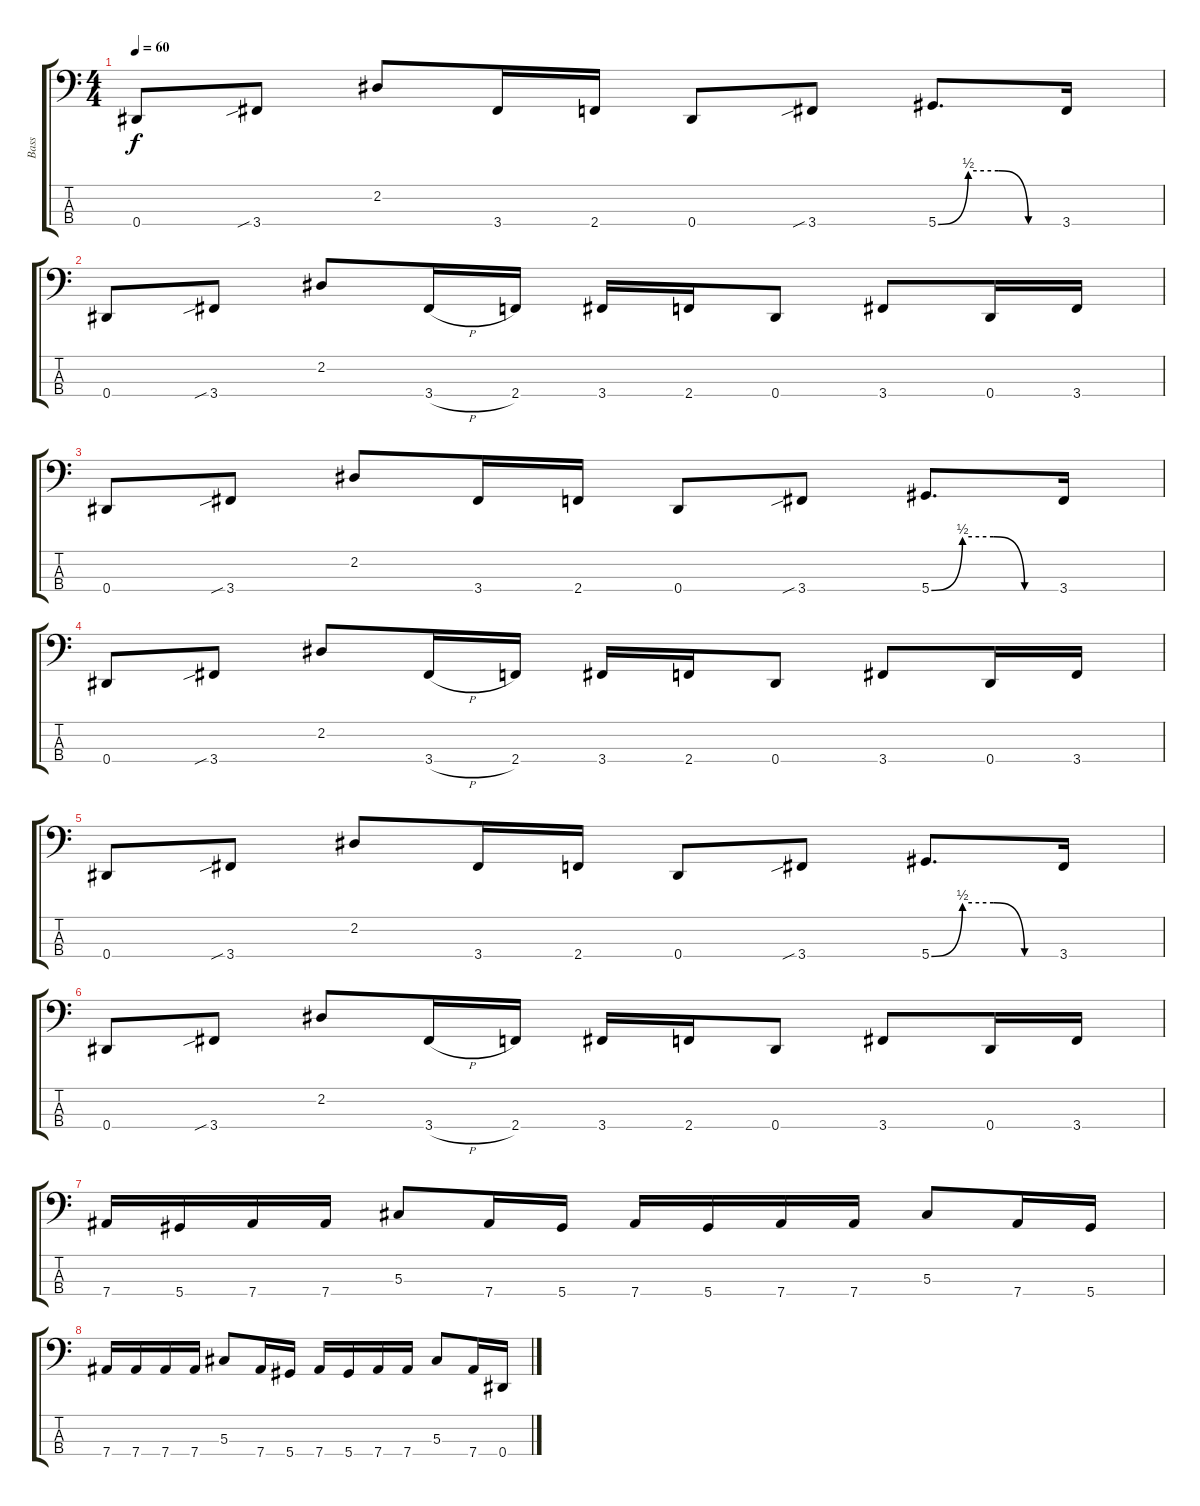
\track ("Bass" "Bass") {instrument electricbasspick}
\staff {score tabs}
\tuning (Gb2 Db2 Ab1 Eb1) {hide}
\ts (4 4)
\tempo 60
\clef f4
\ks c
0.4.8{dy f} 3.4{sib}.8 2.2.8 3.4.16 2.4.16 0.4.8 3.4{sib}.8 5.4{be (custom 0 0 15 2 30 2 45 0 60 0)}.8{d} 3.4.16 |
0.4.8 3.4{sib}.8 2.2.8 3.4{h}.16 2.4.16 3.4.16 2.4.16 0.4.8 3.4.8 0.4.16 3.4.16 |
0.4.8 3.4{sib}.8 2.2.8 3.4.16 2.4.16 0.4.8 3.4{sib}.8 5.4{be (custom 0 0 15 2 30 2 45 0 60 0)}.8{d} 3.4.16 |
0.4.8 3.4{sib}.8 2.2.8 3.4{h}.16 2.4.16 3.4.16 2.4.16 0.4.8 3.4.8 0.4.16 3.4.16 |
0.4.8 3.4{sib}.8 2.2.8 3.4.16 2.4.16 0.4.8 3.4{sib}.8 5.4{be (custom 0 0 15 2 30 2 45 0 60 0)}.8{d} 3.4.16 |
0.4.8 3.4{sib}.8 2.2.8 3.4{h}.16 2.4.16 3.4.16 2.4.16 0.4.8 3.4.8 0.4.16 3.4.16 |
7.4.16 5.4.16 7.4.16 7.4.16 5.3.8 7.4.16 5.4.16 7.4.16 5.4.16 7.4.16 7.4.16 5.3.8 7.4.16 5.4.16 |
7.4.16 7.4.16 7.4.16 7.4.16 5.3.8 7.4.16 5.4.16 7.4.16 5.4.16 7.4.16 7.4.16 5.3.8 7.4.16 0.4.16
